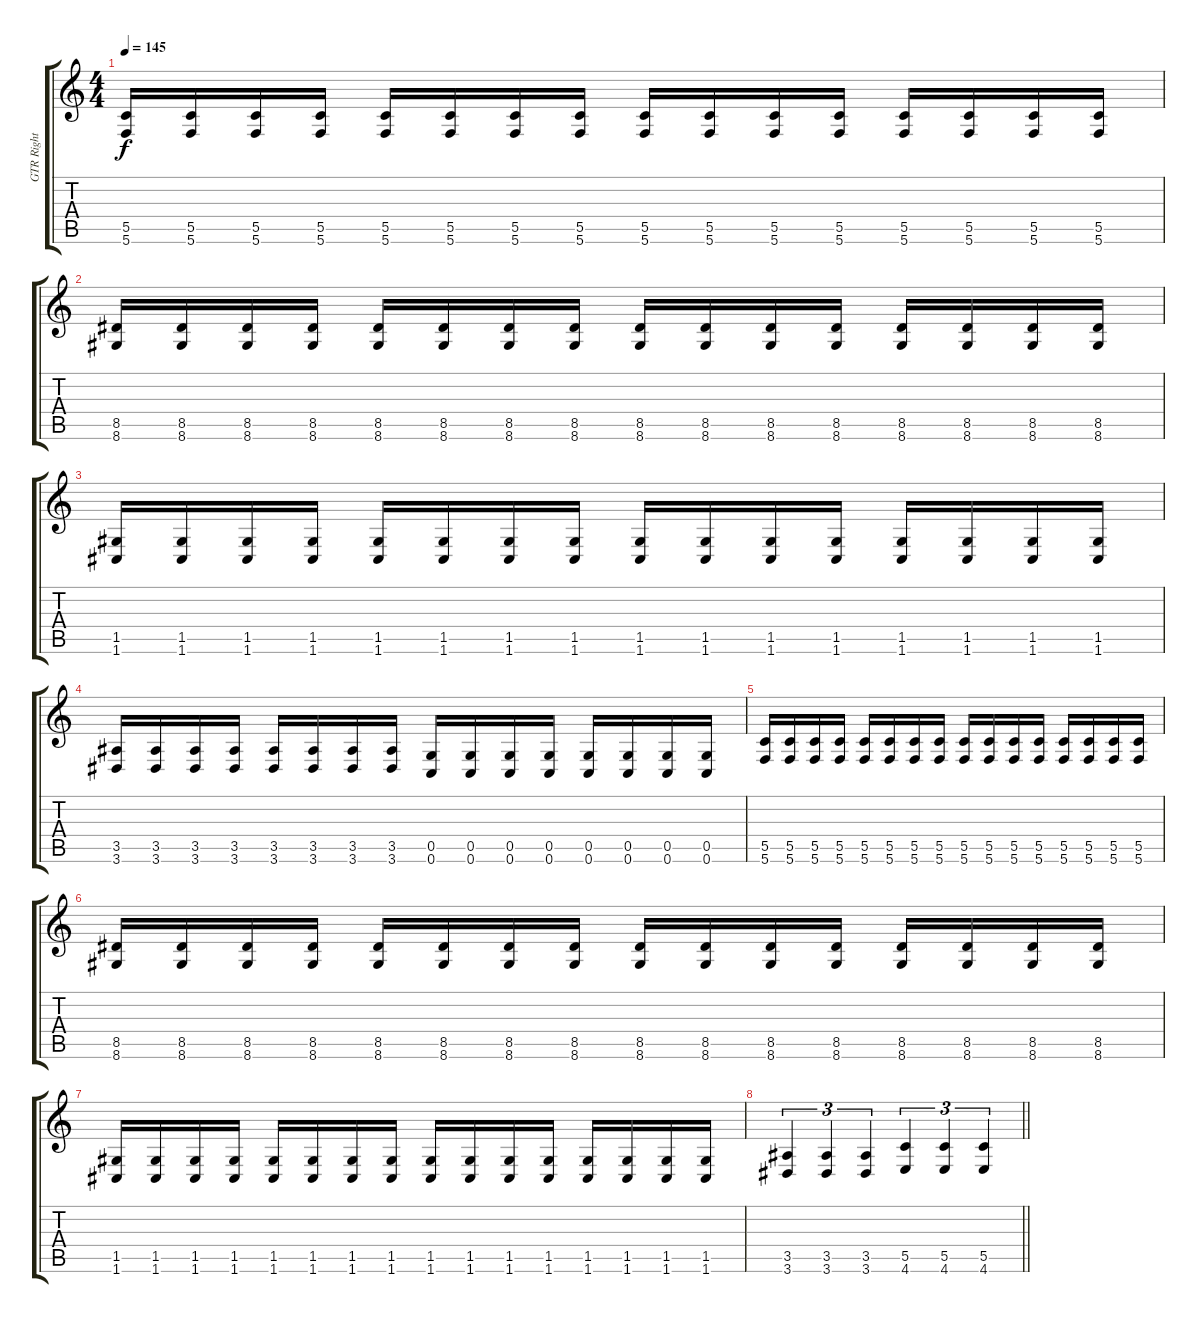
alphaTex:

\track ("GTR Right" "GTR Right") {instrument distortionguitar}
\staff {score tabs}
\tuning (D4 A3 F3 C3 G2 C2) {hide}
\ts (4 4)
\tempo 145
\clef g2
\ks c
(5.5 5.6).16{dy f} (5.5 5.6).16 (5.5 5.6).16 (5.5 5.6).16 (5.5 5.6).16 (5.5 5.6).16 (5.5 5.6).16 (5.5 5.6).16 (5.5 5.6).16 (5.5 5.6).16 (5.5 5.6).16 (5.5 5.6).16 (5.5 5.6).16 (5.5 5.6).16 (5.5 5.6).16 (5.5 5.6).16 |
(8.5 8.6).16 (8.5 8.6).16 (8.5 8.6).16 (8.5 8.6).16 (8.5 8.6).16 (8.5 8.6).16 (8.5 8.6).16 (8.5 8.6).16 (8.5 8.6).16 (8.5 8.6).16 (8.5 8.6).16 (8.5 8.6).16 (8.5 8.6).16 (8.5 8.6).16 (8.5 8.6).16 (8.5 8.6).16 |
(1.5 1.6).16 (1.5 1.6).16 (1.5 1.6).16 (1.5 1.6).16 (1.5 1.6).16 (1.5 1.6).16 (1.5 1.6).16 (1.5 1.6).16 (1.5 1.6).16 (1.5 1.6).16 (1.5 1.6).16 (1.5 1.6).16 (1.5 1.6).16 (1.5 1.6).16 (1.5 1.6).16 (1.5 1.6).16 |
(3.5 3.6).16 (3.5 3.6).16 (3.5 3.6).16 (3.5 3.6).16 (3.5 3.6).16 (3.5 3.6).16 (3.5 3.6).16 (3.5 3.6).16 (0.5 0.6).16 (0.5 0.6).16 (0.5 0.6).16 (0.5 0.6).16 (0.5 0.6).16 (0.5 0.6).16 (0.5 0.6).16 (0.5 0.6).16 |
(5.5 5.6).16 (5.5 5.6).16 (5.5 5.6).16 (5.5 5.6).16 (5.5 5.6).16 (5.5 5.6).16 (5.5 5.6).16 (5.5 5.6).16 (5.5 5.6).16 (5.5 5.6).16 (5.5 5.6).16 (5.5 5.6).16 (5.5 5.6).16 (5.5 5.6).16 (5.5 5.6).16 (5.5 5.6).16 |
(8.5 8.6).16 (8.5 8.6).16 (8.5 8.6).16 (8.5 8.6).16 (8.5 8.6).16 (8.5 8.6).16 (8.5 8.6).16 (8.5 8.6).16 (8.5 8.6).16 (8.5 8.6).16 (8.5 8.6).16 (8.5 8.6).16 (8.5 8.6).16 (8.5 8.6).16 (8.5 8.6).16 (8.5 8.6).16 |
(1.5 1.6).16 (1.5 1.6).16 (1.5 1.6).16 (1.5 1.6).16 (1.5 1.6).16 (1.5 1.6).16 (1.5 1.6).16 (1.5 1.6).16 (1.5 1.6).16 (1.5 1.6).16 (1.5 1.6).16 (1.5 1.6).16 (1.5 1.6).16 (1.5 1.6).16 (1.5 1.6).16 (1.5 1.6).16 |
\barLineRight lightlight
(3.5 3.6).4{tu (3 2)} (3.5 3.6).4{tu (3 2)} (3.5 3.6).4{tu (3 2)} (5.5 4.6).4{tu (3 2)} (5.5 4.6).4{tu (3 2)} (5.5 4.6).4{tu (3 2)}
